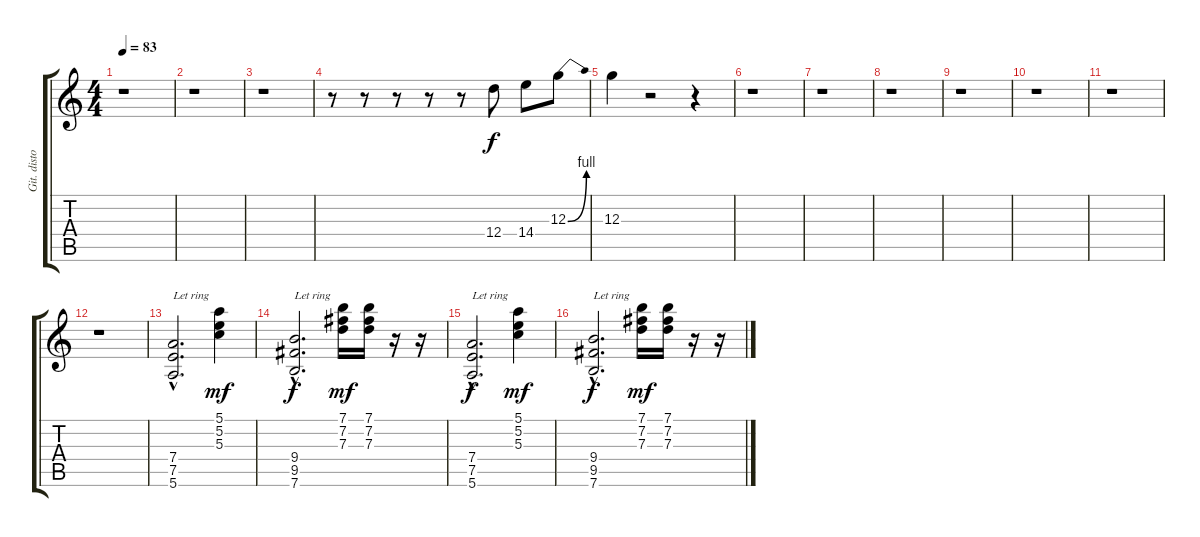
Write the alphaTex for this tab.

\track ("Git. disto." "Git. disto") {instrument overdrivenguitar}
\staff {score tabs}
\tuning (E4 B3 G3 D3 A2 E2) {hide}
\ts (4 4)
\tempo 83
\clef g2
\ks c
r.1{dy f} |
r.1 |
r.1 |
r.8 r.8 r.8 r.8 r.8 12.4.8 14.4.8 12.3{be (bend 0 0 60 4)}.8 |
12.3.4 r.2 r.4 |
r.1 |
r.1 |
r.1 |
r.1 |
r.1 |
r.1 |
r.1 |
(7.4{hac} 7.5{hac} 5.6{hac}).2{d txt "Let ring "} (5.1 5.2 5.3).4{dy mf} |
(9.4{hac} 9.5{hac} 7.6{hac}).2{d txt "Let ring" dy f} (7.1 7.2 7.3).16{dy mf} (7.1 7.2 7.3).16 r.16 r.16 |
(7.4{hac} 7.5{hac} 5.6{hac}).2{d txt "Let ring " dy f} (5.1 5.2 5.3).4{dy mf} |
(9.4{hac} 9.5{hac} 7.6{hac}).2{d txt "Let ring" dy f} (7.1 7.2 7.3).16{dy mf} (7.1 7.2 7.3).16 r.16 r.16
